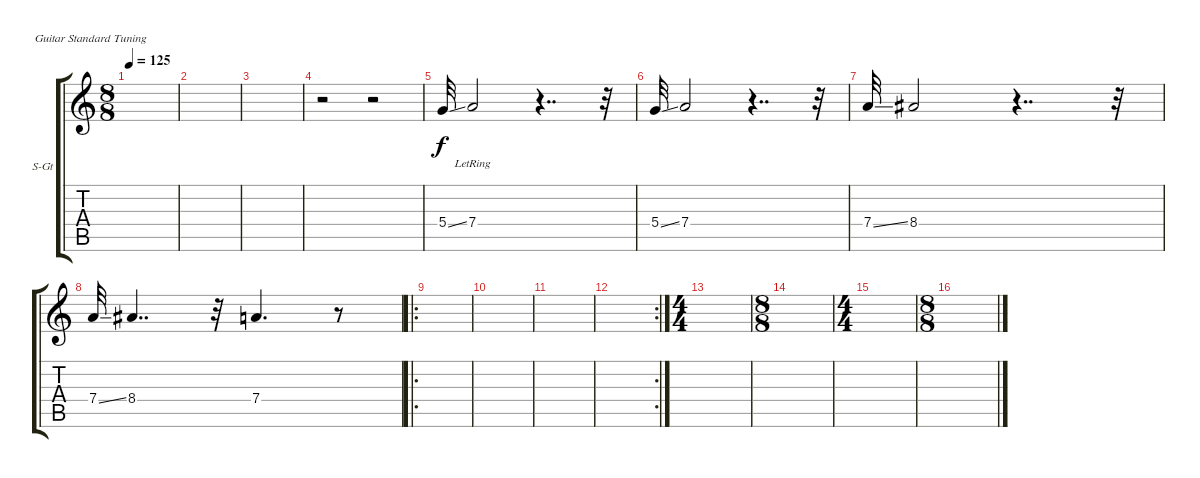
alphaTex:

\defaultSystemsLayout 4
\bracketExtendMode groupsimilarinstruments
\firstSystemTrackNameOrientation horizontal
\otherSystemsTrackNameOrientation horizontal
\track ("Steel Guitar" "S-Gt") {instrument acousticguitarsteel}
\staff {score tabs}
\tuning (E4 B3 G3 D3 A2 E2)
\ts (8 8)
\tempo 125
\clef g2
\scale
0.485477
\ks c
|
\scale
0.257261 |
\scale
0.257261 |
\scale
0.333333 r.2 r.2 |
\scale
0.333333 5.4{ss}.32 7.4{lr}.2 r.4{dd} r.32 |
\scale
0.333333 5.4{ss}.32 7.4.2 r.4{dd} r.32 |
\scale
0.201299 7.4{ss}.32 8.4.2 r.4{dd} r.32 |
\scale
0.37987 7.4{ss}.32 8.4.4{dd} r.32 7.4.4{d} r.8 |
\ro
\scale
0.418831 |
\scale
0.322917 |
\scale
0.322917 |
\rc 2
\scale
0.354167 |
\ts (4 4)
\scale
0.333333 |
\ts (8 8)
\scale
0.333333 |
\ts (4 4)
\scale
0.333333 |
\ts (8 8)
\scale
0.485477
